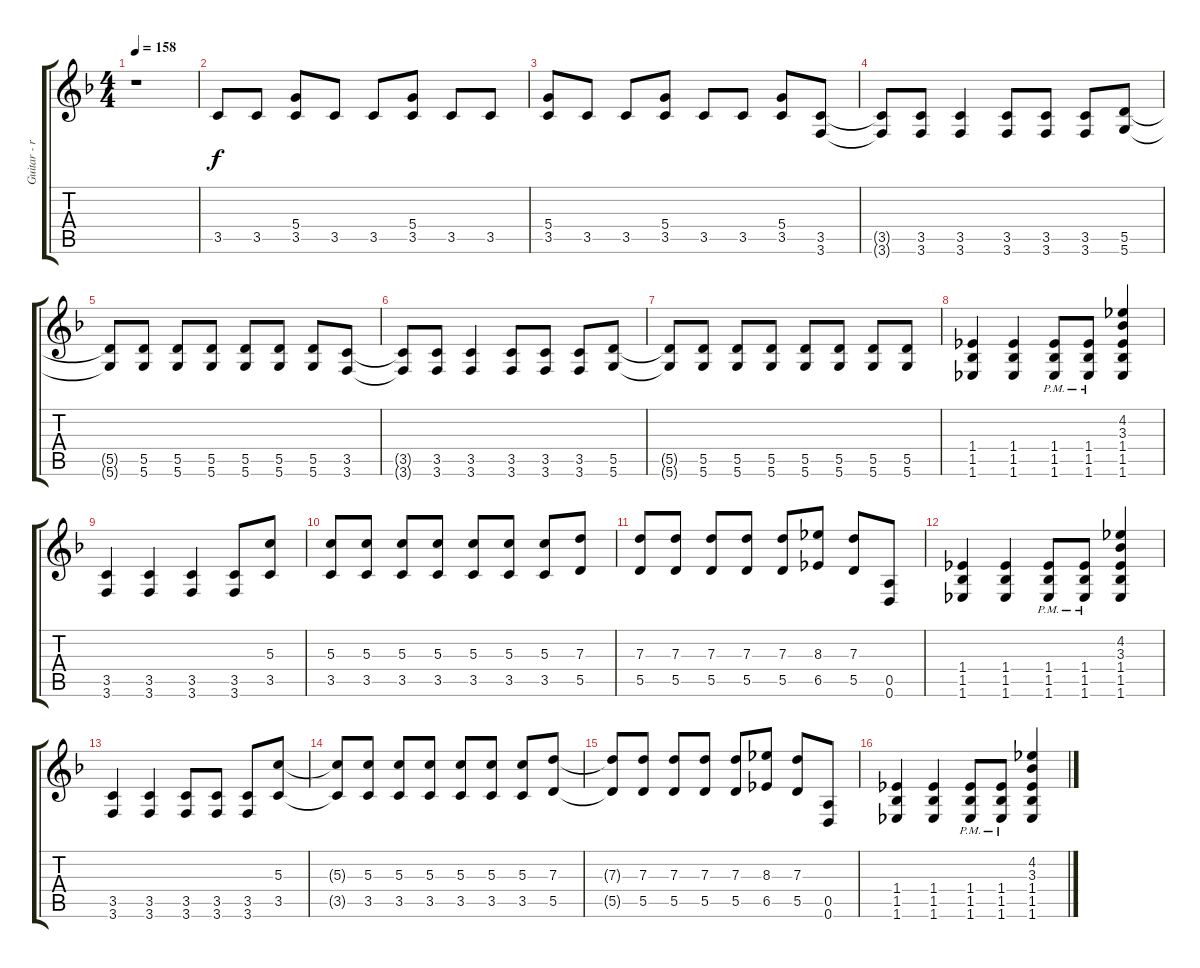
\track ("Guitar - right" "Guitar - r") {instrument distortionguitar}
\staff {score tabs}
\tuning (E4 B3 G3 D3 A2 D2) {hide}
\ts (4 4)
\tempo 158
\clef g2
\ks f
r.1{dy f} |
3.5.8 3.5.8 (5.4 3.5).8 3.5.8 3.5.8 (5.4 3.5).8 3.5.8 3.5.8 |
(5.4 3.5).8 3.5.8 3.5.8 (5.4 3.5).8 3.5.8 3.5.8 (5.4 3.5).8 (3.5 3.6).8 |
(3.5{t} 3.6{t}).8 (3.5 3.6).8 (3.5 3.6).4 (3.5 3.6).8 (3.5 3.6).8 (3.5 3.6).8 (5.5 5.6).8 |
(5.5{t} 5.6{t}).8 (5.5 5.6).8 (5.5 5.6).8 (5.5 5.6).8 (5.5 5.6).8 (5.5 5.6).8 (5.5 5.6).8 (3.5 3.6).8 |
(3.5{t} 3.6{t}).8 (3.5 3.6).8 (3.5 3.6).4 (3.5 3.6).8 (3.5 3.6).8 (3.5 3.6).8 (5.5 5.6).8 |
(5.5{t} 5.6{t}).8 (5.5 5.6).8 (5.5 5.6).8 (5.5 5.6).8 (5.5 5.6).8 (5.5 5.6).8 (5.5 5.6).8 (5.5 5.6).8 |
(1.4 1.5 1.6).4 (1.4 1.5 1.6).4 (1.4{pm} 1.5{pm} 1.6{pm}).8 (1.4{pm} 1.5{pm} 1.6{pm}).8 (4.2 3.3 1.4 1.5 1.6).4 |
(3.5 3.6).4 (3.5 3.6).4 (3.5 3.6).4 (3.5 3.6).8 (5.3 3.5).8 |
(5.3 3.5).8 (5.3 3.5).8 (5.3 3.5).8 (5.3 3.5).8 (5.3 3.5).8 (5.3 3.5).8 (5.3 3.5).8 (7.3 5.5).8 |
(7.3 5.5).8 (7.3 5.5).8 (7.3 5.5).8 (7.3 5.5).8 (7.3 5.5).8 (8.3 6.5).8 (7.3 5.5).8 (0.5 0.6).8 |
(1.4 1.5 1.6).4 (1.4 1.5 1.6).4 (1.4{pm} 1.5{pm} 1.6{pm}).8 (1.4{pm} 1.5{pm} 1.6{pm}).8 (4.2 3.3 1.4 1.5 1.6).4 |
(3.5 3.6).4 (3.5 3.6).4 (3.5 3.6).8 (3.5 3.6).8 (3.5 3.6).8 (5.3 3.5).8 |
(5.3{t} 3.5{t}).8 (5.3 3.5).8 (5.3 3.5).8 (5.3 3.5).8 (5.3 3.5).8 (5.3 3.5).8 (5.3 3.5).8 (7.3 5.5).8 |
(7.3{t} 5.5{t}).8 (7.3 5.5).8 (7.3 5.5).8 (7.3 5.5).8 (7.3 5.5).8 (8.3 6.5).8 (7.3 5.5).8 (0.5 0.6).8 |
(1.4 1.5 1.6).4 (1.4 1.5 1.6).4 (1.4{pm} 1.5{pm} 1.6{pm}).8 (1.4{pm} 1.5{pm} 1.6{pm}).8 (4.2 3.3 1.4 1.5 1.6).4
